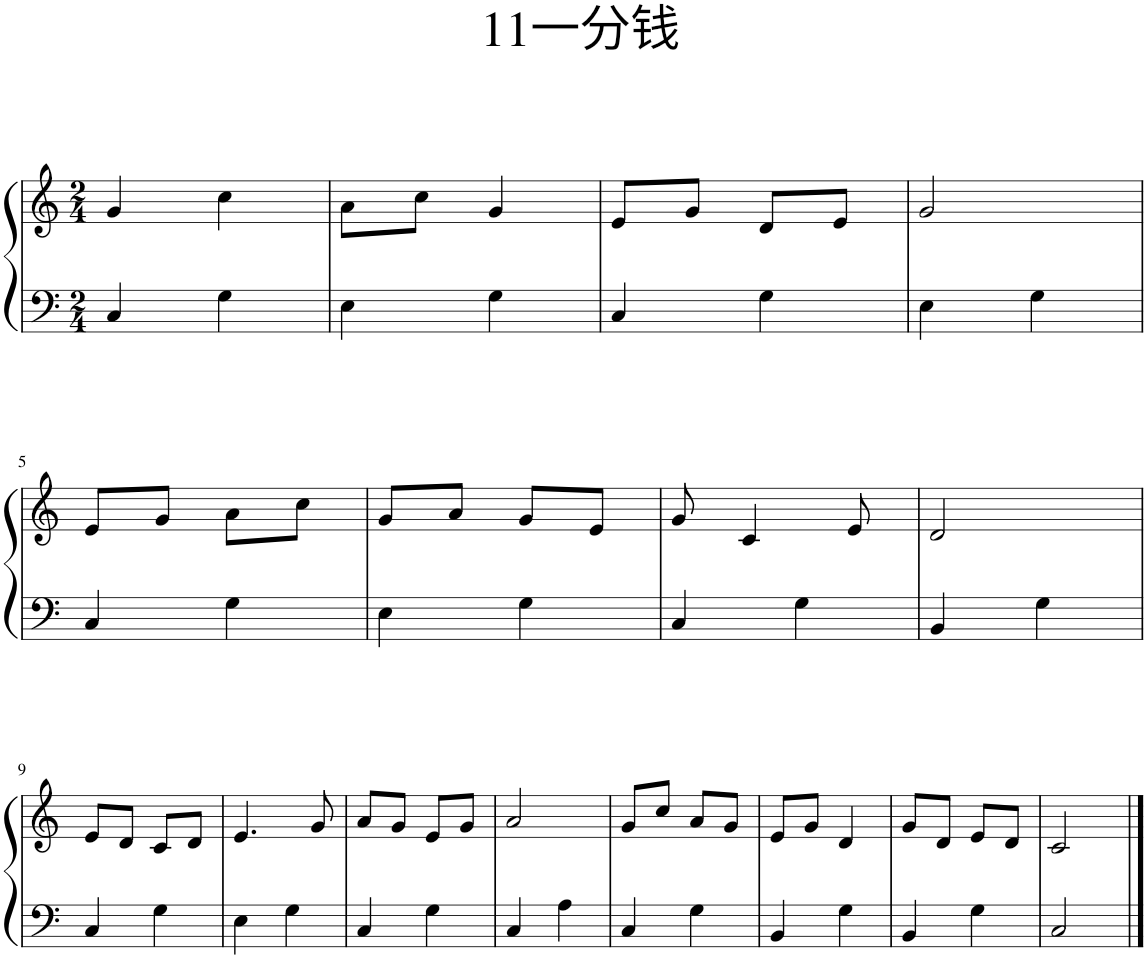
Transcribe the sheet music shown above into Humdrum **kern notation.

**kern	**kern
*part1	*part1
*staff2	*staff1
*I"钢琴	*
*clefF4	*clefG2
*k[]	*k[]
*M2/4	*M2/4
=1	=1
4C/	4g/
4G\	4cc\
=2	=2
4E\	8a\L
.	8cc\J
4G\	4g/
=3	=3
4C/	8e/L
.	8g/J
4G\	8d/L
.	8e/J
=4	=4
4E\	2g/
4G\	.
!!LO:LB:g=z
=5	=5
4C/	8e/L
.	8g/J
4G\	8a\L
.	8cc\J
=6	=6
4E\	8g/L
.	8a/J
4G\	8g/L
.	8e/J
=7	=7
4C/	8g/
.	4c/
4G\	.
.	8e/
=8	=8
4BB/	2d/
4G\	.
!!LO:LB:g=z
=9	=9
4C/	8e/L
.	8d/J
4G\	8c/L
.	8d/J
=10	=10
4E\	4.e/
4G\	.
.	8g/
=11	=11
4C/	8a/L
.	8g/J
4G\	8e/L
.	8g/J
=12	=12
4C/	2a/
4A\	.
=13	=13
4C/	8g/L
.	8cc/J
4G\	8a/L
.	8g/J
=14	=14
4BB/	8e/L
.	8g/J
4G\	4d/
=15	=15
4BB/	8g/L
.	8d/J
4G\	8e/L
.	8d/J
=16	=16
2C/	2c/
==	==
*-	*-
